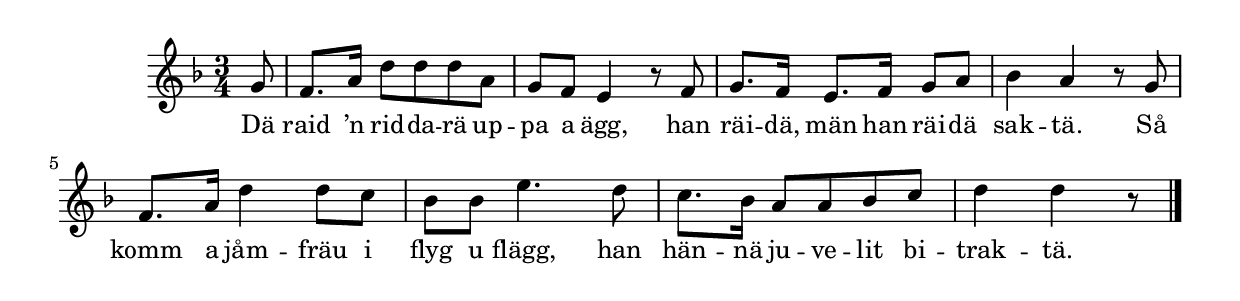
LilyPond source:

{
\time 3/4
\key f \major

 \partial 8
 g'8  | 
 f'8. a'16 d''8 d'' d'' a'  | 
 g' f' e'4 r8 f'  | 
 g'8. f'16 e'8. f'16 g'8 a'  | 
 bes'4 a' r8 g'  | 
 f'8. a'16 d''4 d''8 c''  | 
 bes' bes' e''4. d''8  | 
 c''8. bes'16 a'8 a' bes' c''  | 
 d''4 d'' r8 \bar "|."
 }
 \addlyrics {
     Dä raid ’n rid -- da -- rä up -- pa a ägg, han
     räi -- dä, män han räi -- dä sak -- tä. Så
     komm a jåm -- fräu i flyg u flägg, han
     hän -- nä ju -- ve -- lit bi -- trak -- tä.
}
